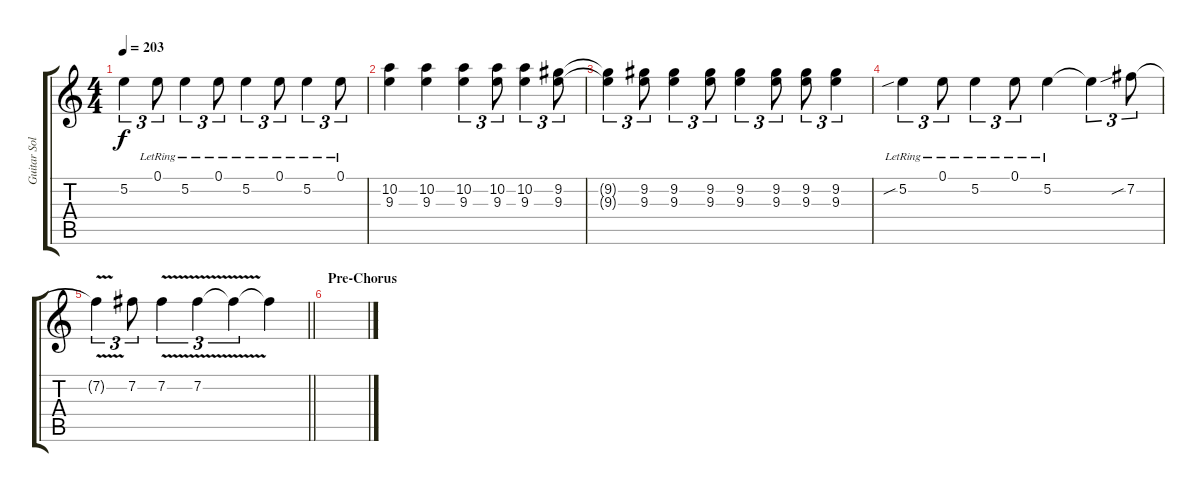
\track ("Guitar Solo" "Guitar Sol") {instrument distortionguitar}
\staff {score tabs}
\tuning (E4 B3 G3 D3 A2 E2) {hide}
\ts (4 4)
\tempo 203
\clef g2
\ks c
5.2{t}.4{tu (3 2) dy f} 0.1{lr}.8{tu (3 2)} 5.2{lr}.4{tu (3 2)} 0.1{lr}.8{tu (3 2)} 5.2{lr}.4{tu (3 2)} 0.1{lr}.8{tu (3 2)} 5.2{lr}.4{tu (3 2)} 0.1{lr}.8{tu (3 2)} |
(10.2 9.3).4 (10.2 9.3).4 (10.2 9.3).4{tu (3 2)} (10.2 9.3).8{tu (3 2)} (10.2 9.3).4{tu (3 2)} (9.2 9.3).8{tu (3 2)} |
(9.2{t} 9.3{t}).4{tu (3 2)} (9.2 9.3).8{tu (3 2)} (9.2 9.3).4{tu (3 2)} (9.2 9.3).8{tu (3 2)} (9.2 9.3).4{tu (3 2)} (9.2 9.3).8{tu (3 2)} (9.2 9.3).8{tu (3 2)} (9.2 9.3).4{tu (3 2)} |
5.2{sib lr}.4{tu (3 2)} 0.1{lr}.8{tu (3 2)} 5.2{lr}.4{tu (3 2)} 0.1{lr}.8{tu (3 2)} 5.2{lr}.4 5.2{t}.4{tu (3 2)} 7.2{sib}.8{tu (3 2)} |
\barLineRight lightlight
7.2{v t}.4{tu (3 2)} 7.2.8{tu (3 2)} 7.2{v}.4{tu (3 2)} 7.2{v}.4{tu (3 2)} 7.2{t}.4{tu (3 2)} 7.2{t}.4 |
\section ("" "Pre-Chorus")
